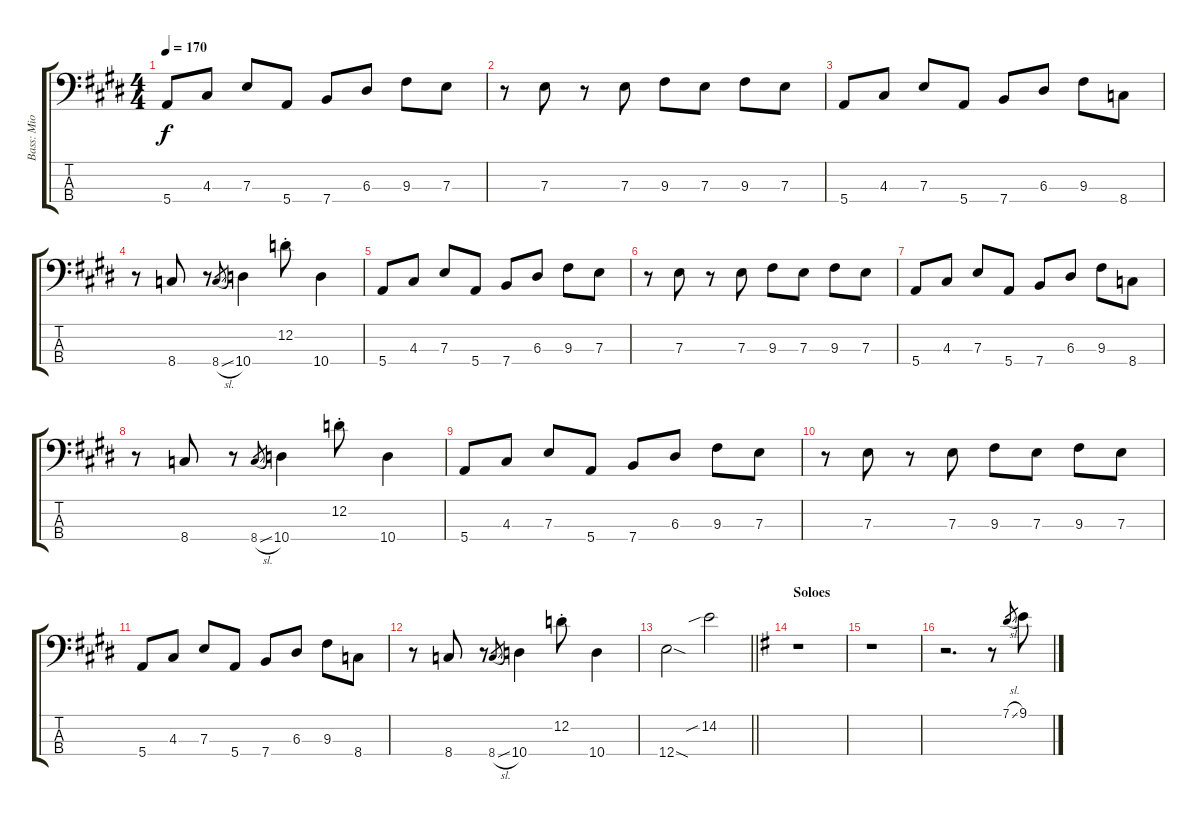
\track ("Bass: Mio Akiyama" "Bass: Mio ") {instrument electricbassfinger}
\staff {score tabs}
\tuning (G2 D2 A1 E1) {hide}
\ts (4 4)
\tempo 170
\clef f4
\ks e
5.4.8{dy f} 4.3.8 7.3.8 5.4.8 7.4.8 6.3.8 9.3.8 7.3.8 |
r.8 7.3.8 r.8 7.3.8 9.3.8 7.3.8 9.3.8 7.3.8 |
5.4.8 4.3.8 7.3.8 5.4.8 7.4.8 6.3.8 9.3.8 8.4.8 |
r.8 8.4.8 r.8 8.4{sl}.8{gr} 10.4.4 12.2{st}.8 10.4.4 |
5.4.8 4.3.8 7.3.8 5.4.8 7.4.8 6.3.8 9.3.8 7.3.8 |
r.8 7.3.8 r.8 7.3.8 9.3.8 7.3.8 9.3.8 7.3.8 |
5.4.8 4.3.8 7.3.8 5.4.8 7.4.8 6.3.8 9.3.8 8.4.8 |
r.8 8.4.8 r.8 8.4{sl}.8{gr} 10.4.4 12.2{st}.8 10.4.4 |
5.4.8 4.3.8 7.3.8 5.4.8 7.4.8 6.3.8 9.3.8 7.3.8 |
r.8 7.3.8 r.8 7.3.8 9.3.8 7.3.8 9.3.8 7.3.8 |
5.4.8 4.3.8 7.3.8 5.4.8 7.4.8 6.3.8 9.3.8 8.4.8 |
r.8 8.4.8 r.8 8.4{sl}.8{gr} 10.4.4 12.2{st}.8 10.4.4 |
\barLineRight lightlight
12.4{sod}.2 14.2{sib}.2 |
\section ("" "Soloes")
\ks eminor
r.1 |
r.1 |
r.2{d} r.8 7.1{sl}.8{gr} 9.1.8
